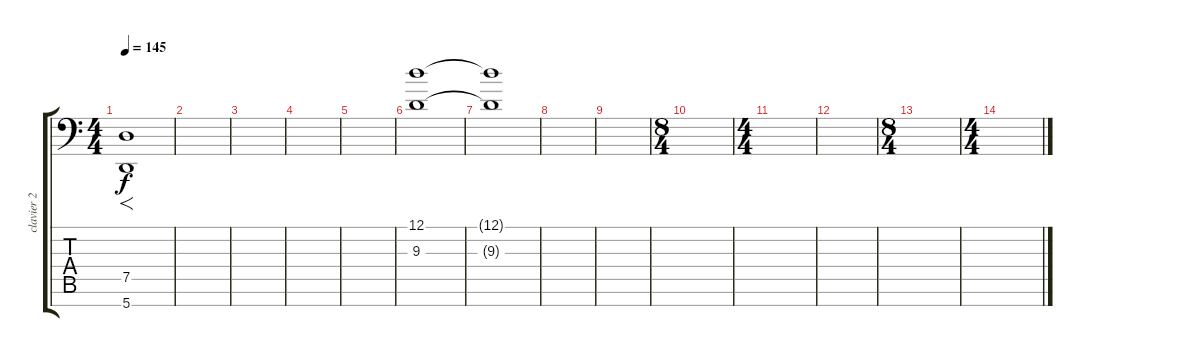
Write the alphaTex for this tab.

\track ("clavier 2" "clavier 2") {instrument pad8sweep}
\staff {score tabs}
\tuning (D4 A3 F3 C3 G2 D2 A1) {hide}
\ts (4 4)
\tempo 145
\clef f4
\ks c
(7.5 5.7).1{f dy f instrument pad8sweep} |
|
|
|
|
(12.1 9.3).1 |
(12.1{t} 9.3{t}).1 |
|
|
\ts (8 4)
|
\ts (4 4)
|
|
\ts (8 4)
|
\ts (4 4)
